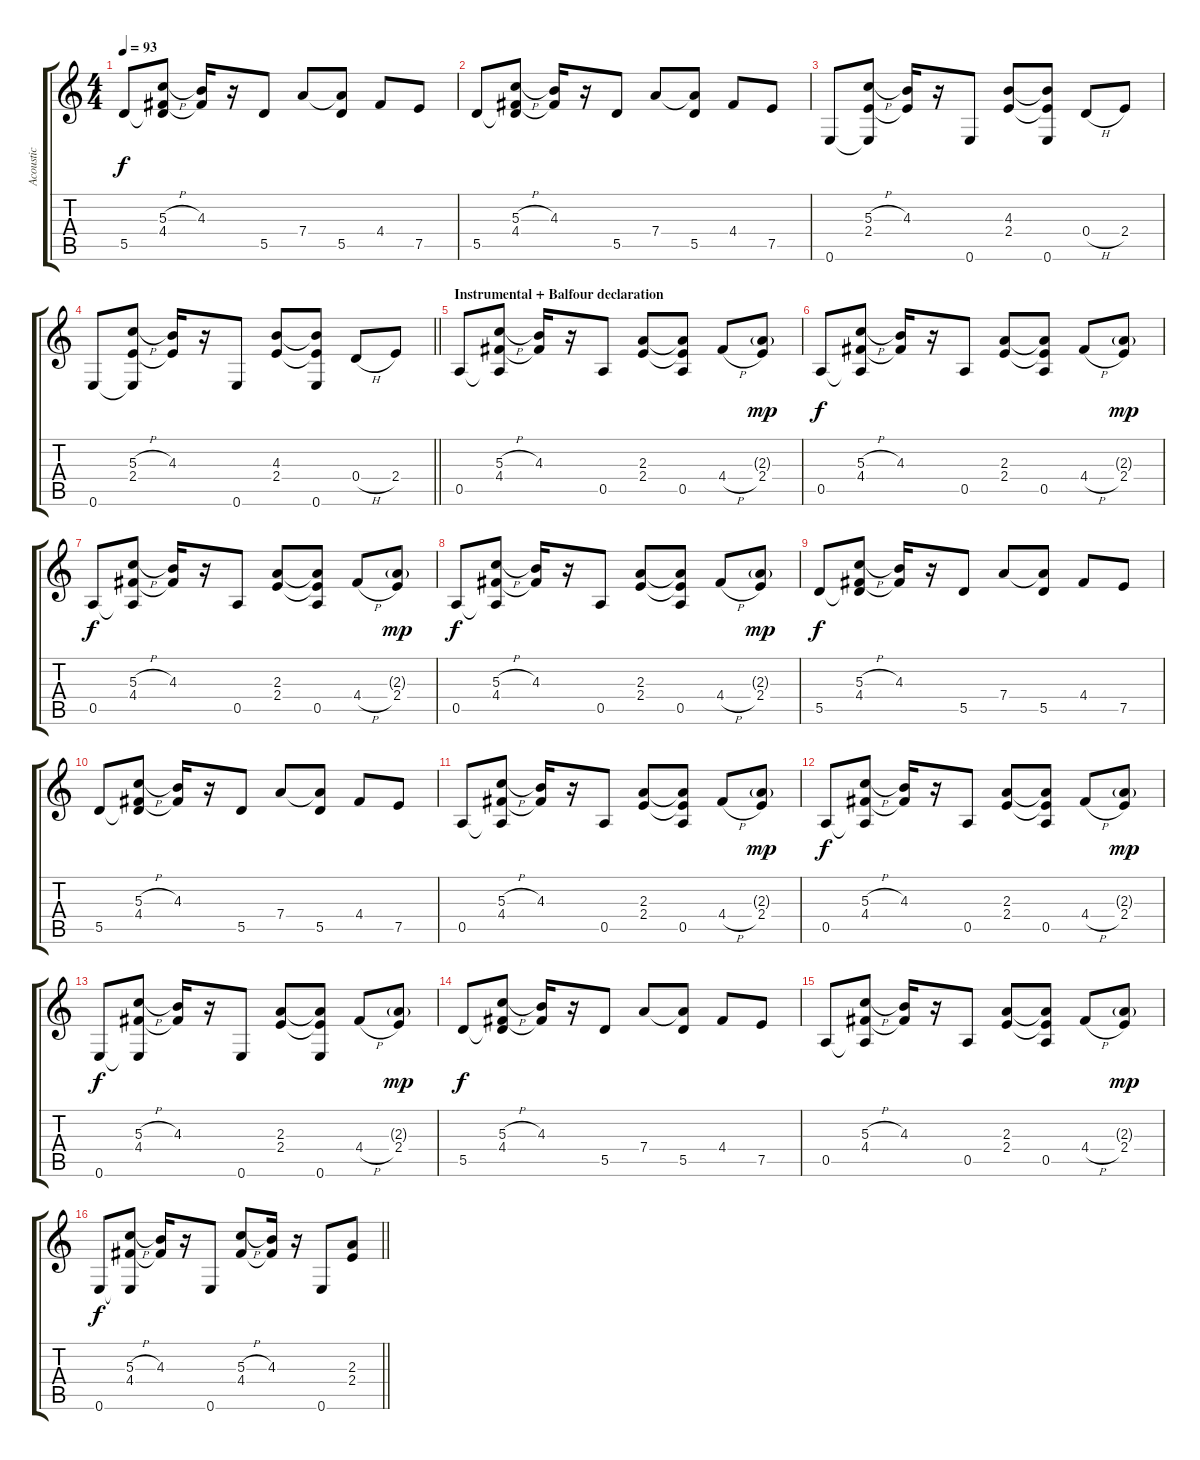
\track ("Acoustic" "Acoustic") {instrument acousticguitarsteel}
\staff {score tabs}
\tuning (E4 B3 G3 D3 A2 E2) {hide}
\ts (4 4)
\tempo 93
\clef g2
\ks c
5.5.8{dy f} (5.3{h} 4.4 5.5{t}).8 (4.3 4.4{t}).16 r.16 5.5.8 7.4.8 (7.4{t} 5.5).8 4.4.8 7.5.8 |
5.5.8 (5.3{h} 4.4 5.5{t}).8 (4.3 4.4{t}).16 r.16 5.5.8 7.4.8 (7.4{t} 5.5).8 4.4.8 7.5.8 |
0.6.8 (5.3{h} 2.4 0.6{t}).8 (4.3 2.4{t}).16 r.16 0.6.8 (4.3 2.4).8 (4.3{t} 2.4{t} 0.6).8 0.4{h}.8 2.4.8 |
\barLineRight lightlight
0.6.8 (5.3{h} 2.4 0.6{t}).8 (4.3 2.4{t}).16 r.16 0.6.8 (4.3 2.4).8 (4.3{t} 2.4{t} 0.6).8 0.4{h}.8 2.4.8 |
\section ("" "Instrumental + Balfour declaration")
0.5.8 (5.3{h} 4.4 0.5{t}).8 (4.3 4.4{t}).16 r.16 0.5.8 (2.3 2.4).8 (2.3{t} 2.4{t} 0.5).8 4.4{h}.8 (2.3{g} 2.4).8{dy mp} |
0.5.8{dy f} (5.3{h} 4.4 0.5{t}).8 (4.3 4.4{t}).16 r.16 0.5.8 (2.3 2.4).8 (2.3{t} 2.4{t} 0.5).8 4.4{h}.8 (2.3{g} 2.4).8{dy mp} |
0.5.8{dy f} (5.3{h} 4.4 0.5{t}).8 (4.3 4.4{t}).16 r.16 0.5.8 (2.3 2.4).8 (2.3{t} 2.4{t} 0.5).8 4.4{h}.8 (2.3{g} 2.4).8{dy mp} |
0.5.8{dy f} (5.3{h} 4.4 0.5{t}).8 (4.3 4.4{t}).16 r.16 0.5.8 (2.3 2.4).8 (2.3{t} 2.4{t} 0.5).8 4.4{h}.8 (2.3{g} 2.4).8{dy mp} |
5.5.8{dy f} (5.3{h} 4.4 5.5{t}).8 (4.3 4.4{t}).16 r.16 5.5.8 7.4.8 (7.4{t} 5.5).8 4.4.8 7.5.8 |
5.5.8 (5.3{h} 4.4 5.5{t}).8 (4.3 4.4{t}).16 r.16 5.5.8 7.4.8 (7.4{t} 5.5).8 4.4.8 7.5.8 |
0.5.8 (5.3{h} 4.4 0.5{t}).8 (4.3 4.4{t}).16 r.16 0.5.8 (2.3 2.4).8 (2.3{t} 2.4{t} 0.5).8 4.4{h}.8 (2.3{g} 2.4).8{dy mp} |
0.5.8{dy f} (5.3{h} 4.4 0.5{t}).8 (4.3 4.4{t}).16 r.16 0.5.8 (2.3 2.4).8 (2.3{t} 2.4{t} 0.5).8 4.4{h}.8 (2.3{g} 2.4).8{dy mp} |
0.6.8{dy f} (5.3{h} 4.4 0.6{t}).8 (4.3 4.4{t}).16 r.16 0.6.8 (2.3 2.4).8 (2.3{t} 2.4{t} 0.6).8 4.4{h}.8 (2.3{g} 2.4).8{dy mp} |
5.5.8{dy f} (5.3{h} 4.4 5.5{t}).8 (4.3 4.4{t}).16 r.16 5.5.8 7.4.8 (7.4{t} 5.5).8 4.4.8 7.5.8 |
0.5.8 (5.3{h} 4.4 0.5{t}).8 (4.3 4.4{t}).16 r.16 0.5.8 (2.3 2.4).8 (2.3{t} 2.4{t} 0.5).8 4.4{h}.8 (2.3{g} 2.4).8{dy mp} |
\barLineRight lightlight
0.6.8{dy f} (5.3{h} 4.4 0.6{t}).8 (4.3 4.4{t}).16 r.16 0.6.8 (5.3{h} 4.4).8 (4.3 4.4{t}).16 r.16 0.6.8 (2.3 2.4).8
